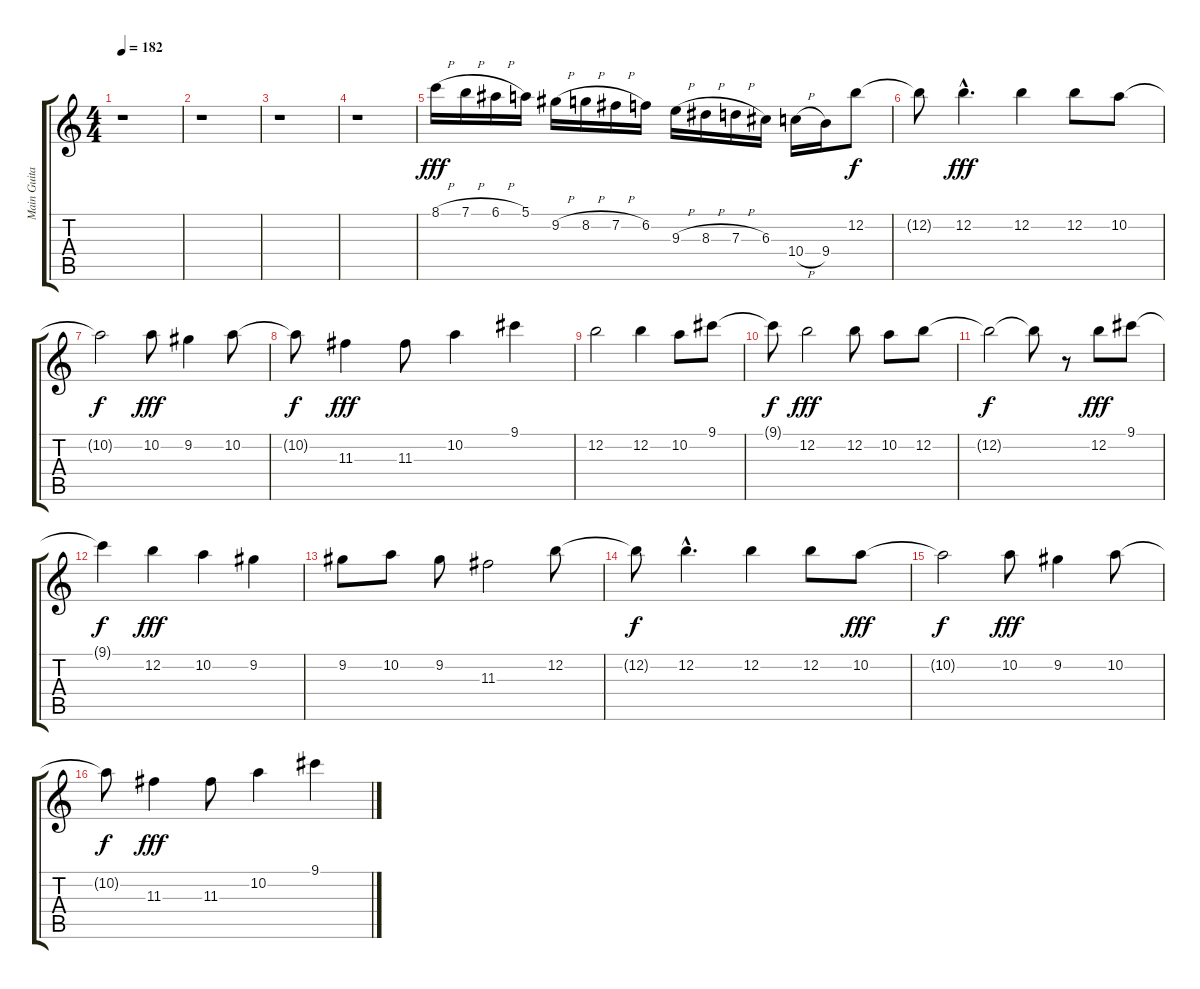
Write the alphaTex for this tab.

\track ("Main Guitar" "Main Guita") {instrument electricguitarjazz}
\staff {score tabs}
\tuning (E4 B3 G3 D3 A2 E2) {hide}
\ts (4 4)
\section ("" "")
\tempo 182
\clef g2
\ks c
r.1{dy fff instrument electricguitarjazz} |
r.1 |
r.1 |
r.1 |
8.1{h}.16 7.1{h}.16 6.1{h}.16 5.1.16 9.2{h}.16 8.2{h}.16 7.2{h}.16 6.2.16 9.3{h}.16 8.3{h}.16 7.3{h}.16 6.3.16 10.4{h}.16 9.4.16 12.2.8{dy f} |
12.2{t}.8 12.2{hac}.4{d dy fff} 12.2.4 12.2.8 10.2.8 |
10.2{t}.2{dy f} 10.2.8{dy fff} 9.2.4 10.2.8 |
10.2{t}.8{dy f} 11.3.4{dy fff} 11.3.8 10.2.4 9.1.4 |
12.2.2 12.2.4 10.2.8 9.1.8 |
9.1{t}.8{dy f} 12.2.2{dy fff} 12.2.8 10.2.8 12.2.8 |
12.2{t}.2{dy f} 12.2{t}.8 r.8 12.2.8{dy fff} 9.1.8 |
9.1{t}.4{dy f} 12.2.4{dy fff} 10.2.4 9.2.4 |
9.2.8 10.2.8 9.2.8 11.3.2 12.2.8 |
12.2{t}.8{dy f} 12.2{hac}.4{d} 12.2.4 12.2.8 10.2.8{dy fff} |
10.2{t}.2{dy f} 10.2.8{dy fff} 9.2.4 10.2.8 |
10.2{t}.8{dy f} 11.3.4{dy fff} 11.3.8 10.2.4 9.1.4
